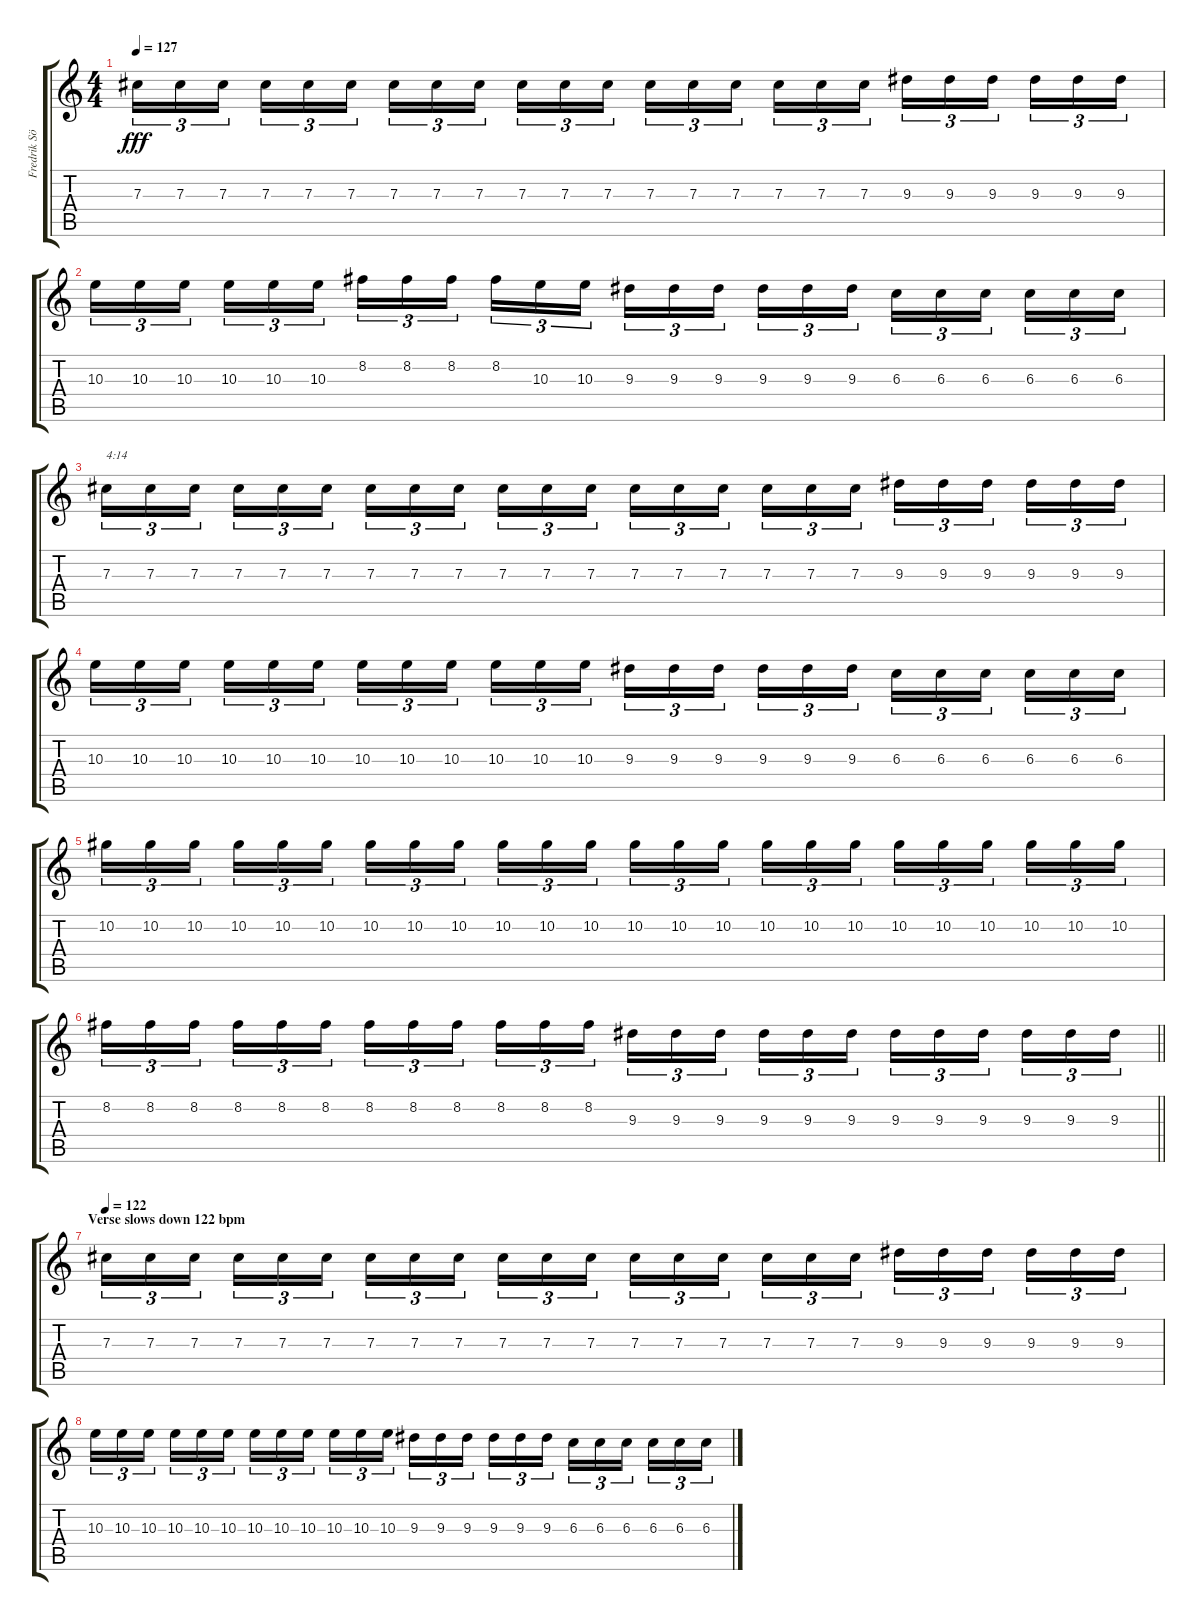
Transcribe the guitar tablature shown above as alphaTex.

\track ("Fredrik Söderberg (D# Tuning)" "Fredrik Sö") {instrument distortionguitar}
\staff {score tabs}
\tuning (Eb4 Bb3 Gb3 Db3 Ab2 Eb2) {hide}
\ts (4 4)
\tempo 127
\clef g2
\ks c
7.3.16{tu (3 2) dy fff} 7.3.16{tu (3 2)} 7.3.16{tu (3 2) beam splitsecondary} 7.3.16{tu (3 2)} 7.3.16{tu (3 2)} 7.3.16{tu (3 2)} 7.3.16{tu (3 2)} 7.3.16{tu (3 2)} 7.3.16{tu (3 2) beam splitsecondary} 7.3.16{tu (3 2)} 7.3.16{tu (3 2)} 7.3.16{tu (3 2)} 7.3.16{tu (3 2)} 7.3.16{tu (3 2)} 7.3.16{tu (3 2) beam splitsecondary} 7.3.16{tu (3 2)} 7.3.16{tu (3 2)} 7.3.16{tu (3 2)} 9.3.16{tu (3 2)} 9.3.16{tu (3 2)} 9.3.16{tu (3 2) beam splitsecondary} 9.3.16{tu (3 2)} 9.3.16{tu (3 2)} 9.3.16{tu (3 2)} |
10.3.16{tu (3 2)} 10.3.16{tu (3 2)} 10.3.16{tu (3 2) beam splitsecondary} 10.3.16{tu (3 2)} 10.3.16{tu (3 2)} 10.3.16{tu (3 2)} 8.2.16{tu (3 2)} 8.2.16{tu (3 2)} 8.2.16{tu (3 2) beam splitsecondary} 8.2.16{tu (3 2)} 10.3.16{tu (3 2)} 10.3.16{tu (3 2)} 9.3.16{tu (3 2)} 9.3.16{tu (3 2)} 9.3.16{tu (3 2) beam splitsecondary} 9.3.16{tu (3 2)} 9.3.16{tu (3 2)} 9.3.16{tu (3 2)} 6.3.16{tu (3 2)} 6.3.16{tu (3 2)} 6.3.16{tu (3 2) beam splitsecondary} 6.3.16{tu (3 2)} 6.3.16{tu (3 2)} 6.3.16{tu (3 2)} |
7.3.16{tu (3 2) txt "4:14"} 7.3.16{tu (3 2)} 7.3.16{tu (3 2) beam splitsecondary} 7.3.16{tu (3 2)} 7.3.16{tu (3 2)} 7.3.16{tu (3 2)} 7.3.16{tu (3 2)} 7.3.16{tu (3 2)} 7.3.16{tu (3 2) beam splitsecondary} 7.3.16{tu (3 2)} 7.3.16{tu (3 2)} 7.3.16{tu (3 2)} 7.3.16{tu (3 2)} 7.3.16{tu (3 2)} 7.3.16{tu (3 2) beam splitsecondary} 7.3.16{tu (3 2)} 7.3.16{tu (3 2)} 7.3.16{tu (3 2)} 9.3.16{tu (3 2)} 9.3.16{tu (3 2)} 9.3.16{tu (3 2) beam splitsecondary} 9.3.16{tu (3 2)} 9.3.16{tu (3 2)} 9.3.16{tu (3 2)} |
10.3.16{tu (3 2)} 10.3.16{tu (3 2)} 10.3.16{tu (3 2) beam splitsecondary} 10.3.16{tu (3 2)} 10.3.16{tu (3 2)} 10.3.16{tu (3 2)} 10.3.16{tu (3 2)} 10.3.16{tu (3 2)} 10.3.16{tu (3 2) beam splitsecondary} 10.3.16{tu (3 2)} 10.3.16{tu (3 2)} 10.3.16{tu (3 2)} 9.3.16{tu (3 2)} 9.3.16{tu (3 2)} 9.3.16{tu (3 2) beam splitsecondary} 9.3.16{tu (3 2)} 9.3.16{tu (3 2)} 9.3.16{tu (3 2)} 6.3.16{tu (3 2)} 6.3.16{tu (3 2)} 6.3.16{tu (3 2) beam splitsecondary} 6.3.16{tu (3 2)} 6.3.16{tu (3 2)} 6.3.16{tu (3 2)} |
10.2.16{tu (3 2)} 10.2.16{tu (3 2)} 10.2.16{tu (3 2) beam splitsecondary} 10.2.16{tu (3 2)} 10.2.16{tu (3 2)} 10.2.16{tu (3 2)} 10.2.16{tu (3 2)} 10.2.16{tu (3 2)} 10.2.16{tu (3 2) beam splitsecondary} 10.2.16{tu (3 2)} 10.2.16{tu (3 2)} 10.2.16{tu (3 2)} 10.2.16{tu (3 2)} 10.2.16{tu (3 2)} 10.2.16{tu (3 2) beam splitsecondary} 10.2.16{tu (3 2)} 10.2.16{tu (3 2)} 10.2.16{tu (3 2)} 10.2.16{tu (3 2)} 10.2.16{tu (3 2)} 10.2.16{tu (3 2) beam splitsecondary} 10.2.16{tu (3 2)} 10.2.16{tu (3 2)} 10.2.16{tu (3 2)} |
\barLineRight lightlight
8.2.16{tu (3 2)} 8.2.16{tu (3 2)} 8.2.16{tu (3 2) beam splitsecondary} 8.2.16{tu (3 2)} 8.2.16{tu (3 2)} 8.2.16{tu (3 2)} 8.2.16{tu (3 2)} 8.2.16{tu (3 2)} 8.2.16{tu (3 2) beam splitsecondary} 8.2.16{tu (3 2)} 8.2.16{tu (3 2)} 8.2.16{tu (3 2)} 9.3.16{tu (3 2)} 9.3.16{tu (3 2)} 9.3.16{tu (3 2) beam splitsecondary} 9.3.16{tu (3 2)} 9.3.16{tu (3 2)} 9.3.16{tu (3 2)} 9.3.16{tu (3 2)} 9.3.16{tu (3 2)} 9.3.16{tu (3 2) beam splitsecondary} 9.3.16{tu (3 2)} 9.3.16{tu (3 2)} 9.3.16{tu (3 2)} |
\section ("" "Verse slows down 122 bpm")
\tempo 122
7.3.16{tu (3 2)} 7.3.16{tu (3 2)} 7.3.16{tu (3 2) beam splitsecondary} 7.3.16{tu (3 2)} 7.3.16{tu (3 2)} 7.3.16{tu (3 2)} 7.3.16{tu (3 2)} 7.3.16{tu (3 2)} 7.3.16{tu (3 2) beam splitsecondary} 7.3.16{tu (3 2)} 7.3.16{tu (3 2)} 7.3.16{tu (3 2)} 7.3.16{tu (3 2)} 7.3.16{tu (3 2)} 7.3.16{tu (3 2) beam splitsecondary} 7.3.16{tu (3 2)} 7.3.16{tu (3 2)} 7.3.16{tu (3 2)} 9.3.16{tu (3 2)} 9.3.16{tu (3 2)} 9.3.16{tu (3 2) beam splitsecondary} 9.3.16{tu (3 2)} 9.3.16{tu (3 2)} 9.3.16{tu (3 2)} |
10.3.16{tu (3 2)} 10.3.16{tu (3 2)} 10.3.16{tu (3 2) beam splitsecondary} 10.3.16{tu (3 2)} 10.3.16{tu (3 2)} 10.3.16{tu (3 2)} 10.3.16{tu (3 2)} 10.3.16{tu (3 2)} 10.3.16{tu (3 2) beam splitsecondary} 10.3.16{tu (3 2)} 10.3.16{tu (3 2)} 10.3.16{tu (3 2)} 9.3.16{tu (3 2)} 9.3.16{tu (3 2)} 9.3.16{tu (3 2) beam splitsecondary} 9.3.16{tu (3 2)} 9.3.16{tu (3 2)} 9.3.16{tu (3 2)} 6.3.16{tu (3 2)} 6.3.16{tu (3 2)} 6.3.16{tu (3 2) beam splitsecondary} 6.3.16{tu (3 2)} 6.3.16{tu (3 2)} 6.3.16{tu (3 2)}
